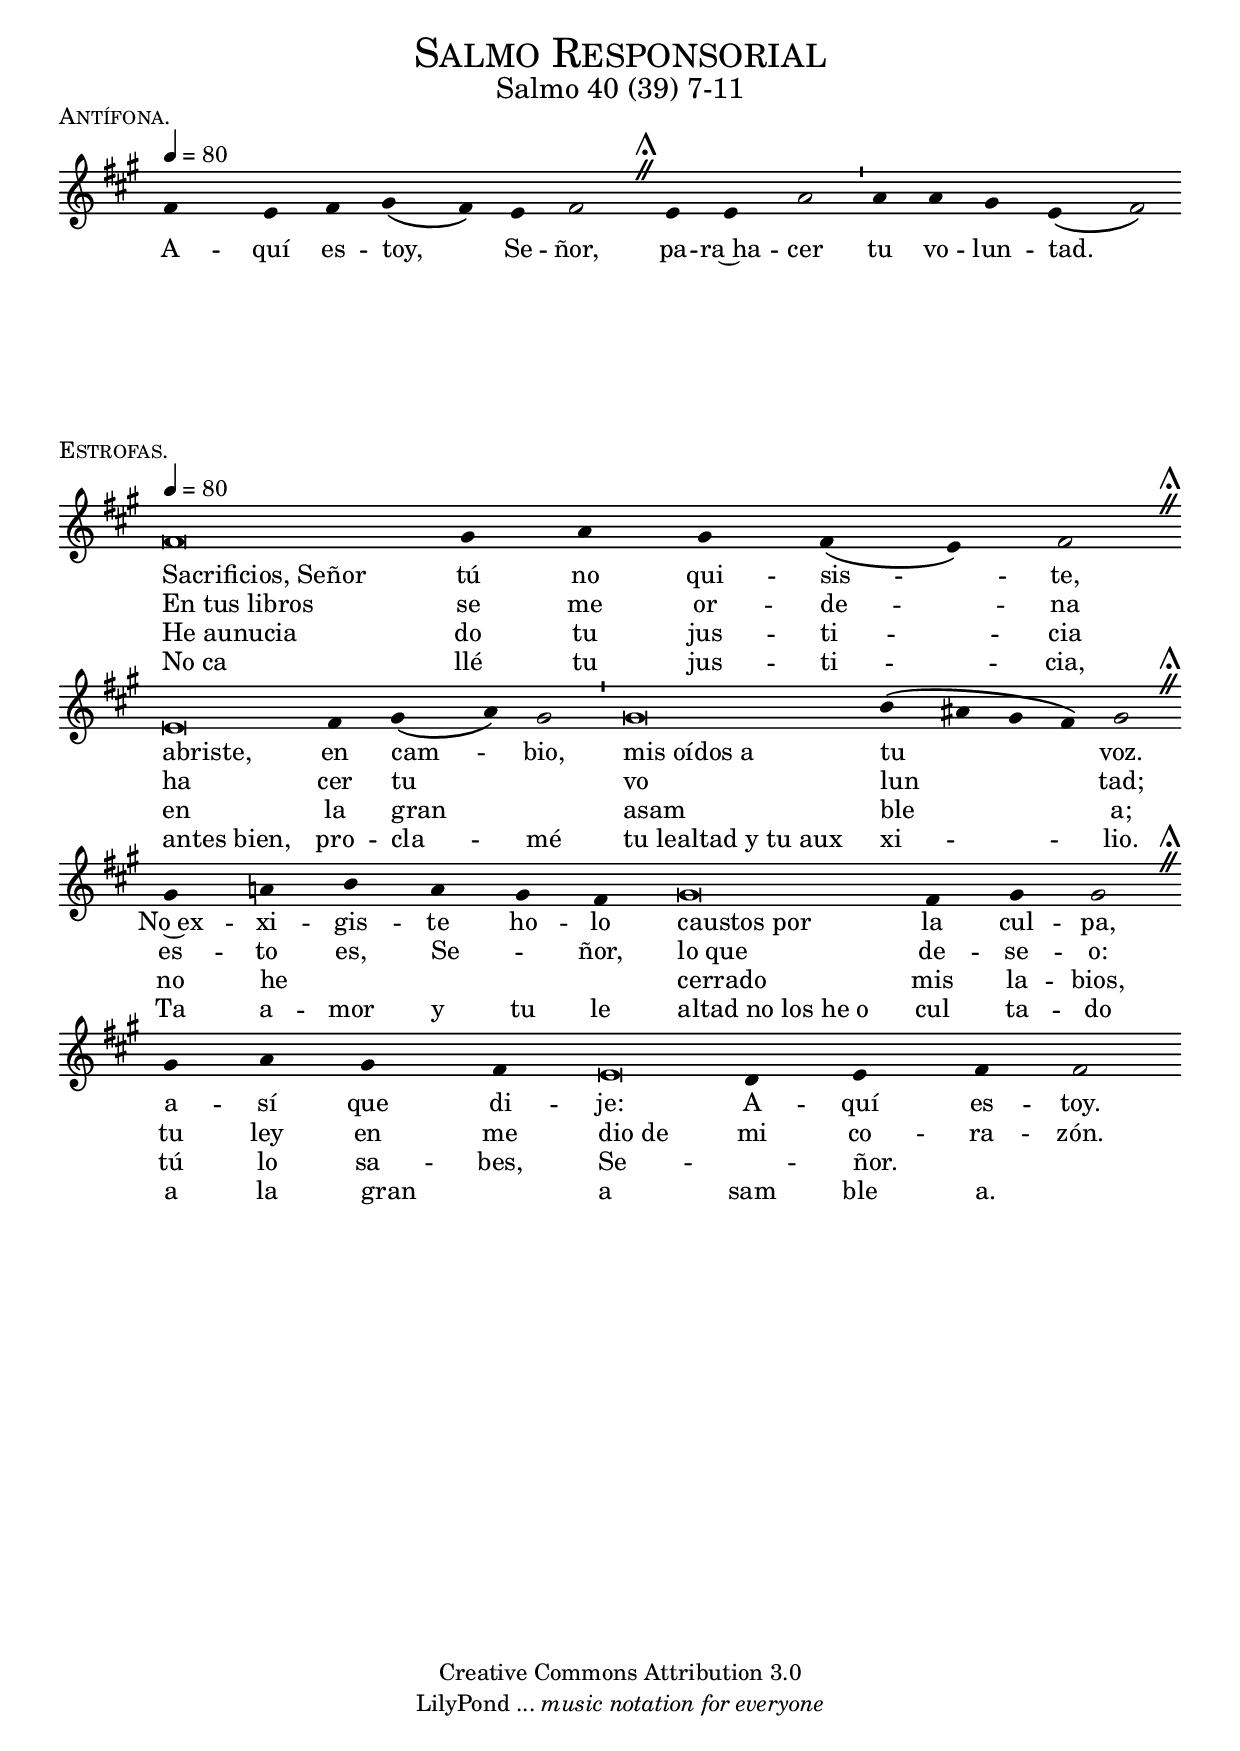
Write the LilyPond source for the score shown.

% ****************************************************************
%	Salmo responsorial - Melodia vaticana
%	by serach.sam@
% ****************************************************************
\language "espanol"
\version "2.19.82"

% --- includes
\include "gregorian.ly"

%#(set-global-staff-size 18.5)


% --- Cabecera
\markup { \fill-line { \center-column { \fontsize #5 \smallCaps "Salmo Responsorial" \fontsize #2 "Salmo 40 (39) 7-11" } } }
%\markup { \fill-line { " " \fontsize #2 "Música: Samuel Gutiérrez"  } }
%\markup { \fill-line { " " \right-column { \fontsize #2 "Linda Martínez" \small "(Febrero, 2019)" } } }
\header {
    %dedication = "Consagración Itxia del Niño Jesús - Carmelitas Descalzas Managua"
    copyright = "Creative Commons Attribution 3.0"
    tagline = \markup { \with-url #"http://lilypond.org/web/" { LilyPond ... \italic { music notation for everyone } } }
    breakbefore = ##t
}

% --- Musica

% --- Antifona
melody_antifona = \relative do' {
  \tempo 4 = 80
  \key la \major
  \set Score.timing = ##f
  fas4 mi4 fas4 sols4( fas4) mi4 fas2 \divisioMaior
  mi4 mi4 la2 \divisioMinima la4 la4 sols4 mi4( fas2) \finalis \break
  s32
}
letter_antifona = \lyricmode {
  A -- quí es -- toy, Se -- ñor, pa -- ra~ha -- cer tu vo -- lun -- tad.
}
% --- acordes
harmony_antifona = \new ChordNames { 
    \chordmode { 
        \italianChords
        
    }
}

% --- Antifona
\score {
<<
    \new ChoirStaff <<
        \new Voice = "antifona" <<
            \set Staff.midiInstrument = #"choir aahs"
            \melody_antifona
        >>
        \new Lyrics = "antifona" \lyricsto antifona \letter_antifona
    >>
>>
    \midi { }
    \layout {
      \context {
    \Staff \RemoveEmptyStaves
    % To use the setting globally, uncomment the following line:
    % \override VerticalAxisGroup.remove-first = ##t
  }
      \context {
        \Staff
        \remove "Time_signature_engraver"
        \remove "Bar_engraver"
        \hide Stem
      }
      \context {
        \Voice
        \override Stem.length = #0
      }
      \context {
        \Score
        barAlways = ##t
      }
    }
    \header {
      piece = \markup {\smallCaps "Antífona."}
    }
}


% --- Estrofa
melody_stanza = \relative do' {
  \tempo 4 = 80
  \key la \major
  \set Score.timing = ##f
  fas\breve sols4 la4 sols4 fas4( mi4) fas2 \divisioMaior \break
  mi\breve fas4 sols4( la4) sols2 \divisioMinima sols\breve si4( las4 sols4 fas4) sols2 \divisioMaior \break
  sols4 la4 si4 la4 sols4 fas4 sols\breve fas4 sols4 sols2 \divisioMaior \break
  sols4 la4 sols4 fas4 mi\breve re4 mi4 fas4 fas2 \finalis \break
  s32-"R."
}
letter_stanza_uno = \lyricmode {
  \once \override LyricText.self-alignment-X = #LEFT
  "Sacrificios, Señor" tú no qui -- sis -- te,
  \once \override LyricText.self-alignment-X = #LEFT
  "abriste," en cam -- bio,
  \once \override LyricText.self-alignment-X = #LEFT
  "mis oídos a" tu voz.
  No~ex -- xi -- gis -- te ho -- lo 
  \once \override LyricText.self-alignment-X = #LEFT
  "caustos por" la cul -- pa,
  a -- sí que di -- je: A -- quí es -- toy.
}

letter_stanza_dos = \lyricmode {
  \once \override LyricText.self-alignment-X = #LEFT
  "En tus libros" se me or -- de -- na
  \once \override LyricText.self-alignment-X = #LEFT
  "ha" cer tu _
  \once \override LyricText.self-alignment-X = #LEFT
  "vo" lun tad;
  es -- to es, Se _ -- ñor,
  \once \override LyricText.self-alignment-X = #LEFT
  "lo que" de -- se -- o:
  tu ley en me
  \once \override LyricText.self-alignment-X = #LEFT
  "dio de" mi co -- ra -- zón.
}

letter_stanza_tres = \lyricmode {
  \once \override LyricText.self-alignment-X = #LEFT
  "He aunucia" do tu jus -- ti -- cia
  \once \override LyricText.self-alignment-X = #LEFT
  "en" la gran _
  \once \override LyricText.self-alignment-X = #LEFT
  "asam" ble a;
  no he _ _ _ _
  \once \override LyricText.self-alignment-X = #LEFT
  "cerrado" mis la -- bios,
  tú lo sa -- bes,
  \once \override LyricText.self-alignment-X = #LEFT
  "Se" _ -- ñor. _
}

letter_stanza_cuatro = \lyricmode {
  \once \override LyricText.self-alignment-X = #LEFT
  "No ca" llé tu jus -- ti -- cia,
  \once \override LyricText.self-alignment-X = #LEFT
  "antes bien," pro -- cla -- mé
  \once \override LyricText.self-alignment-X = #LEFT
  "tu lealtad y tu aux" xi -- lio.
  Ta a -- mor y tu le 
  \once \override LyricText.self-alignment-X = #LEFT
  "altad no los he o" cul ta -- do
  a la gran _
  \once \override LyricText.self-alignment-X = #LEFT
  "a" sam ble a. _
}

% --- acordes
harmony_stanza = \new ChordNames { 
  \chordmode { 
    \italianChords
  }
}

% --- Estrofa
\score {
<<
    \new ChoirStaff <<
        \new Voice = "stanza" <<
            \set Staff.midiInstrument = #"choir aahs"
            \melody_stanza
        >>
        \new Lyrics = "primera" \lyricsto stanza \letter_stanza_uno
        \new Lyrics = "segunda" \lyricsto stanza \letter_stanza_dos
        \new Lyrics = "tercera" \lyricsto stanza \letter_stanza_tres
        \new Lyrics = "cuarta" \lyricsto stanza \letter_stanza_cuatro
    >>
>>
    \midi { }
    \layout {
      ragged-right = ##f
      \context {
        \Staff
        \remove "Time_signature_engraver"
        \remove "Bar_engraver"
        \hide Stem
      }
      \context {
        \Voice
        \override Stem.length = #0
      }
      \context {
        \Score
        barAlways = ##t
      }
      \context {
    \Staff \RemoveEmptyStaves
    % To use the setting globally, uncomment the following line:
    % \override VerticalAxisGroup.remove-first = ##t
  }
    }
    \header {
      piece = \markup {\smallCaps "Estrofas."}
    }
}


% --- Papel
\paper{
  #(set-default-paper-size "letter")
}